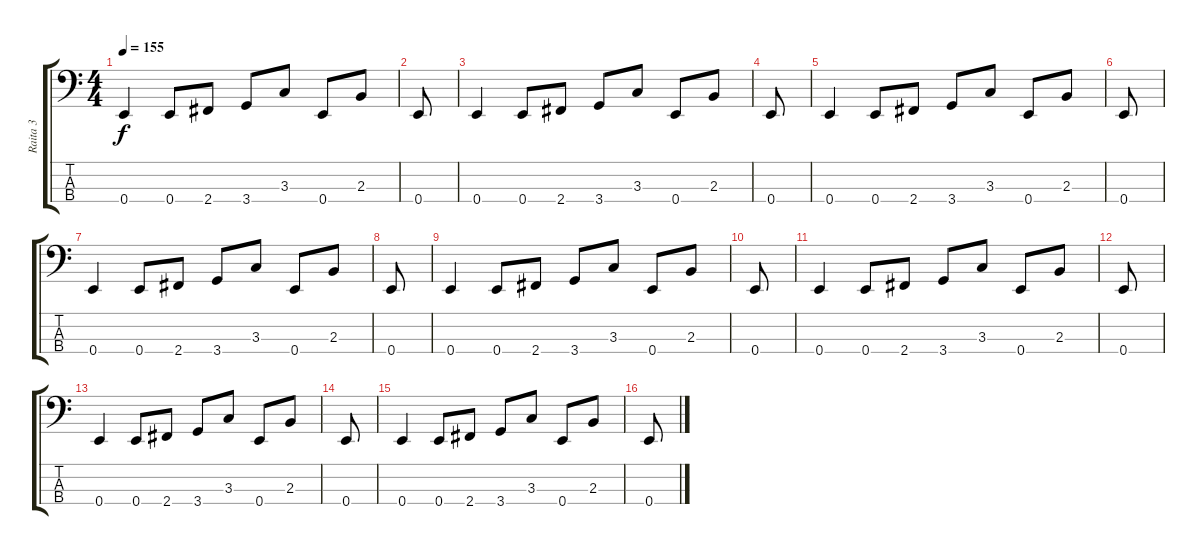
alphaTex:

\track ("Raita 3" "Raita 3") {instrument electricbasspick}
\staff {score tabs}
\tuning (G2 D2 A1 E1) {hide}
\ts (4 4)
\tempo 155
\clef f4
\ks c
0.4.4{dy f instrument electricbasspick} 0.4.8 2.4.8 3.4.8 3.3.8 0.4.8 2.3.8 |
0.4.8 |
0.4.4 0.4.8 2.4.8 3.4.8 3.3.8 0.4.8 2.3.8 |
0.4.8 |
0.4.4 0.4.8 2.4.8 3.4.8 3.3.8 0.4.8 2.3.8 |
0.4.8 |
0.4.4 0.4.8 2.4.8 3.4.8 3.3.8 0.4.8 2.3.8 |
0.4.8 |
0.4.4 0.4.8 2.4.8 3.4.8 3.3.8 0.4.8 2.3.8 |
0.4.8 |
0.4.4 0.4.8 2.4.8 3.4.8 3.3.8 0.4.8 2.3.8 |
0.4.8 |
0.4.4 0.4.8 2.4.8 3.4.8 3.3.8 0.4.8 2.3.8 |
0.4.8 |
0.4.4 0.4.8 2.4.8 3.4.8 3.3.8 0.4.8 2.3.8 |
0.4.8
